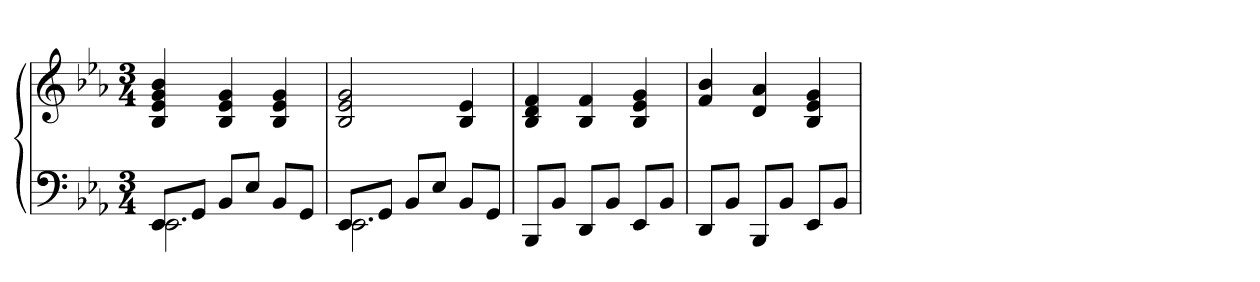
**kern	**kern
*part1	*part1
*staff2	*staff1
*clefF4	*clefG2
*k[b-e-a-]	*k[b-e-a-]
*E-:	*E-:
*M3/4	*M3/4
=	=
*^	*
8EE-L	2.EE-	4B- 4e- 4g 4b-
8GGJ	.	.
8BB-L	.	4B- 4e- 4g
8E-J	.	.
8BB-L	.	4B- 4e- 4g
8GGJ	.	.
=266	=266	=266
8EE-L	2.EE-	2B- 2e- 2g
8GGJ	.	.
8BB-L	.	.
8E-J	.	.
8BB-L	.	4B- 4e-
8GGJ	.	.
*v	*v	*
=267	=267
8BBB-L	4B- 4d 4f
8BB-J	.
8DDL	4B- 4f
8BB-J	.
8EE-L	4B- 4e- 4g
8BB-J	.
=268	=268
8DDL	4f 4b-
8BB-J	.
8BBB-L	4d 4a-
8BB-J	.
8EE-L	4B- 4e- 4g
8BB-J	.
=	=
*-	*-
